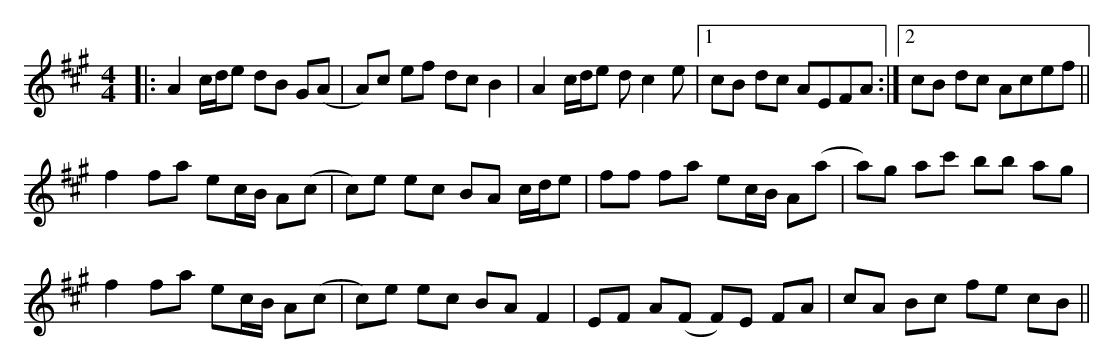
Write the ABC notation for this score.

X:1
M:4/4
K:A
|:A2 c/d/e dB G(A|A)c ef dc B2|A2 c/d/e d c2 e|1 cB dc AEFA:|2 cB dc Acef||
f2 fa ec/B/ A(c|c)e ec BA c/d/e|ff fa ec/B/ A(a|a)g ac' bb ag|
f2 fa ec/B/ A(c|c)e ec BA F2|EF A(F F)E FA|cA Bc fe cB||
